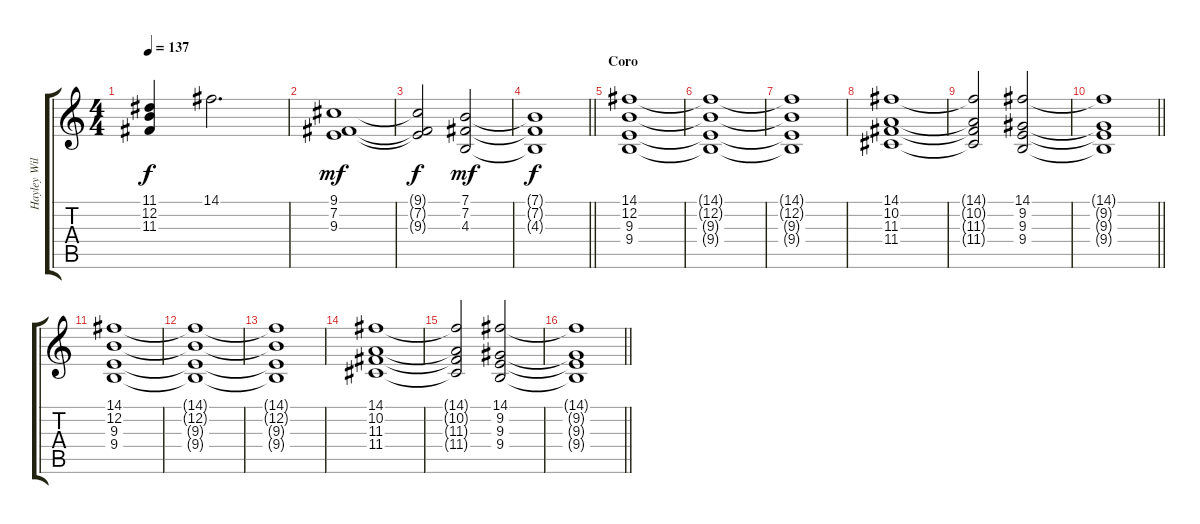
\track ("Hayley Williams" "Hayley Wil") {instrument pad4choir}
\staff {score tabs}
\tuning (E4 B3 G3 D3 A2 E2) {hide}
\ts (4 4)
\tempo 137
\clef g2
\ks c
(11.1{t} 12.2{t} 11.3{t}).4{dy f} 14.1.2{d} |
(9.1 7.2 9.3).1{dy mf} |
(9.1{t} 7.2{t} 9.3{t}).2{dy f} (7.1 7.2 4.3).2{dy mf} |
\barLineRight lightlight
(7.1{t} 7.2{t} 4.3{t}).1{dy f} |
\section ("" "Coro")
(14.1 12.2 9.3 9.4).1{volume 9 balance 10} |
(14.1{t} 12.2{t} 9.3{t} 9.4{t}).1 |
(14.1{t} 12.2{t} 9.3{t} 9.4{t}).1 |
(14.1 10.2 11.3 11.4).1 |
(14.1{t} 10.2{t} 11.3{t} 11.4{t}).2 (14.1 9.2 9.3 9.4).2 |
\barLineRight lightlight
(14.1{t} 9.2{t} 9.3{t} 9.4{t}).1 |
(14.1 12.2 9.3 9.4).1 |
(14.1{t} 12.2{t} 9.3{t} 9.4{t}).1 |
(14.1{t} 12.2{t} 9.3{t} 9.4{t}).1 |
(14.1 10.2 11.3 11.4).1 |
(14.1{t} 10.2{t} 11.3{t} 11.4{t}).2 (14.1 9.2 9.3 9.4).2 |
\barLineRight lightlight
(14.1{t} 9.2{t} 9.3{t} 9.4{t}).1
